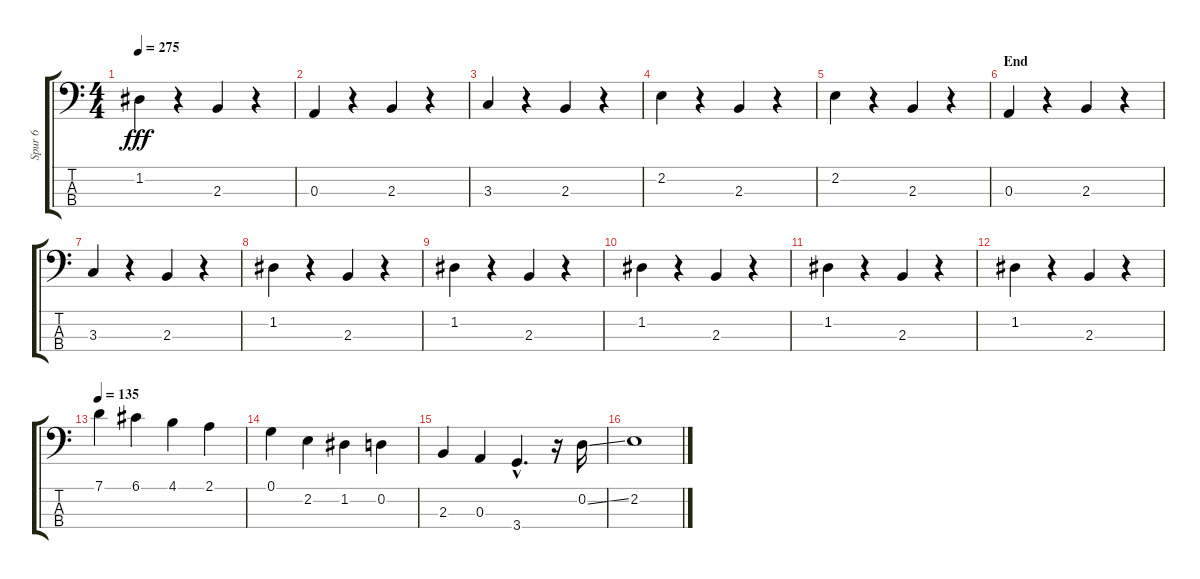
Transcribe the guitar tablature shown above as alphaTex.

\track ("Spur 6" "Spur 6") {instrument electricguitarmuted}
\staff {score tabs}
\tuning (G2 D2 A1 E1) {hide}
\ts (4 4)
\tempo 275
\clef f4
\ks c
1.2.4{dy fff} r.4 2.3.4 r.4 |
0.3.4 r.4 2.3.4 r.4 |
3.3.4 r.4 2.3.4 r.4 |
2.2.4 r.4 2.3.4 r.4 |
2.2.4 r.4 2.3.4 r.4 |
\section ("" "End")
0.3.4 r.4 2.3.4 r.4 |
3.3.4 r.4 2.3.4 r.4 |
1.2.4 r.4 2.3.4 r.4 |
1.2.4 r.4 2.3.4 r.4 |
1.2.4 r.4 2.3.4 r.4 |
1.2.4 r.4 2.3.4 r.4 |
1.2.4 r.4 2.3.4 r.4 |
\tempo 135
7.1.4 6.1.4 4.1.4 2.1.4 |
0.1.4 2.2.4 1.2.4 0.2.4 |
2.3.4 0.3.4 3.4{hac}.4{d} r.16 0.2{ss}.16 |
2.2.1
